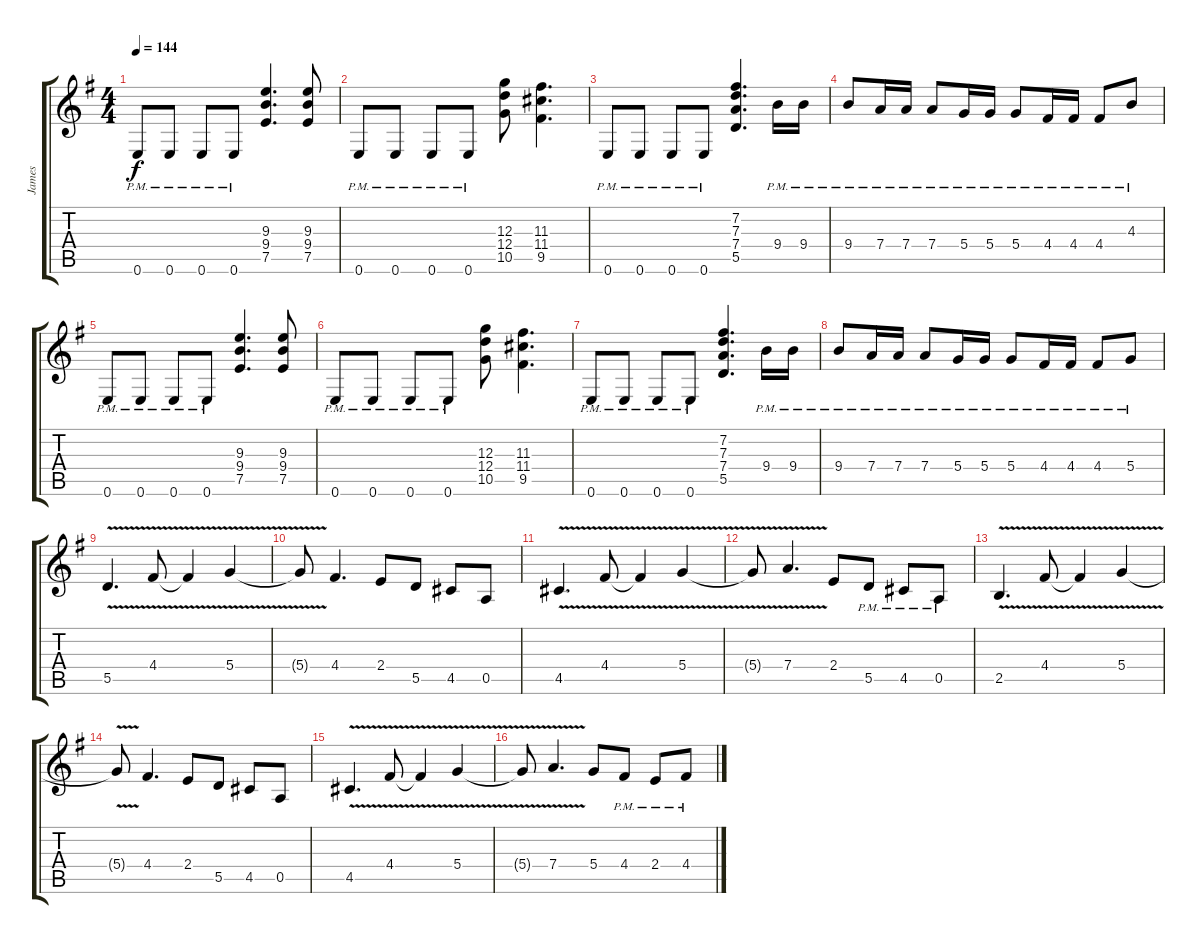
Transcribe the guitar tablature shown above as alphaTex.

\track ("James" "James") {instrument acousticguitarsteel}
\staff {score tabs}
\tuning (E4 B3 G3 D3 A2 E2) {hide}
\ts (4 4)
\tempo 144
\clef g2
\ks g
0.6{pm}.8{dy f} 0.6{pm}.8 0.6{pm}.8 0.6{pm}.8 (9.3 9.4 7.5).4{d} (9.3 9.4 7.5).8 |
0.6{pm}.8 0.6{pm}.8 0.6{pm}.8 0.6{pm}.8 (12.3 12.4 10.5).8 (11.3 11.4 9.5).4{d} |
0.6{pm}.8 0.6{pm}.8 0.6{pm}.8 0.6{pm}.8 (7.2 7.3 7.4 5.5).4{d} 9.4{pm}.16 9.4{pm}.16 |
9.4{pm}.8 7.4{pm}.16 7.4{pm}.16 7.4{pm}.8 5.4{pm}.16 5.4{pm}.16 5.4{pm}.8 4.4{pm}.16 4.4{pm}.16 4.4{pm}.8 4.3{pm}.8 |
0.6{pm}.8 0.6{pm}.8 0.6{pm}.8 0.6{pm}.8 (9.3 9.4 7.5).4{d} (9.3 9.4 7.5).8 |
0.6{pm}.8 0.6{pm}.8 0.6{pm}.8 0.6{pm}.8 (12.3 12.4 10.5).8 (11.3 11.4 9.5).4{d} |
0.6{pm}.8 0.6{pm}.8 0.6{pm}.8 0.6{pm}.8 (7.2 7.3 7.4 5.5).4{d} 9.4{pm}.16 9.4{pm}.16 |
9.4{pm}.8 7.4{pm}.16 7.4{pm}.16 7.4{pm}.8 5.4{pm}.16 5.4{pm}.16 5.4{pm}.8 4.4{pm}.16 4.4{pm}.16 4.4{pm}.8 5.4{pm}.8 |
5.5{v}.4{d} 4.4{v}.8 4.4{t}.4 5.4{v}.4 |
5.4{t}.8 4.4.4{d} 2.4.8 5.5.8 4.5.8 0.5.8 |
4.5{v}.4{d} 4.4{v}.8 4.4{t}.4 5.4{v}.4 |
5.4{t}.8 7.4{v}.4{d} 2.4.8 5.5{pm}.8 4.5{pm}.8 0.5{pm}.8 |
2.5{v}.4{d} 4.4{v}.8 4.4{t}.4 5.4{v}.4 |
5.4{t}.8 4.4.4{d} 2.4.8 5.5.8 4.5.8 0.5.8 |
4.5{v}.4{d} 4.4{v}.8 4.4{t}.4 5.4{v}.4 |
5.4{t}.8 7.4{v}.4{d} 5.4.8 4.4{pm}.8 2.4{pm}.8 4.4{pm}.8
